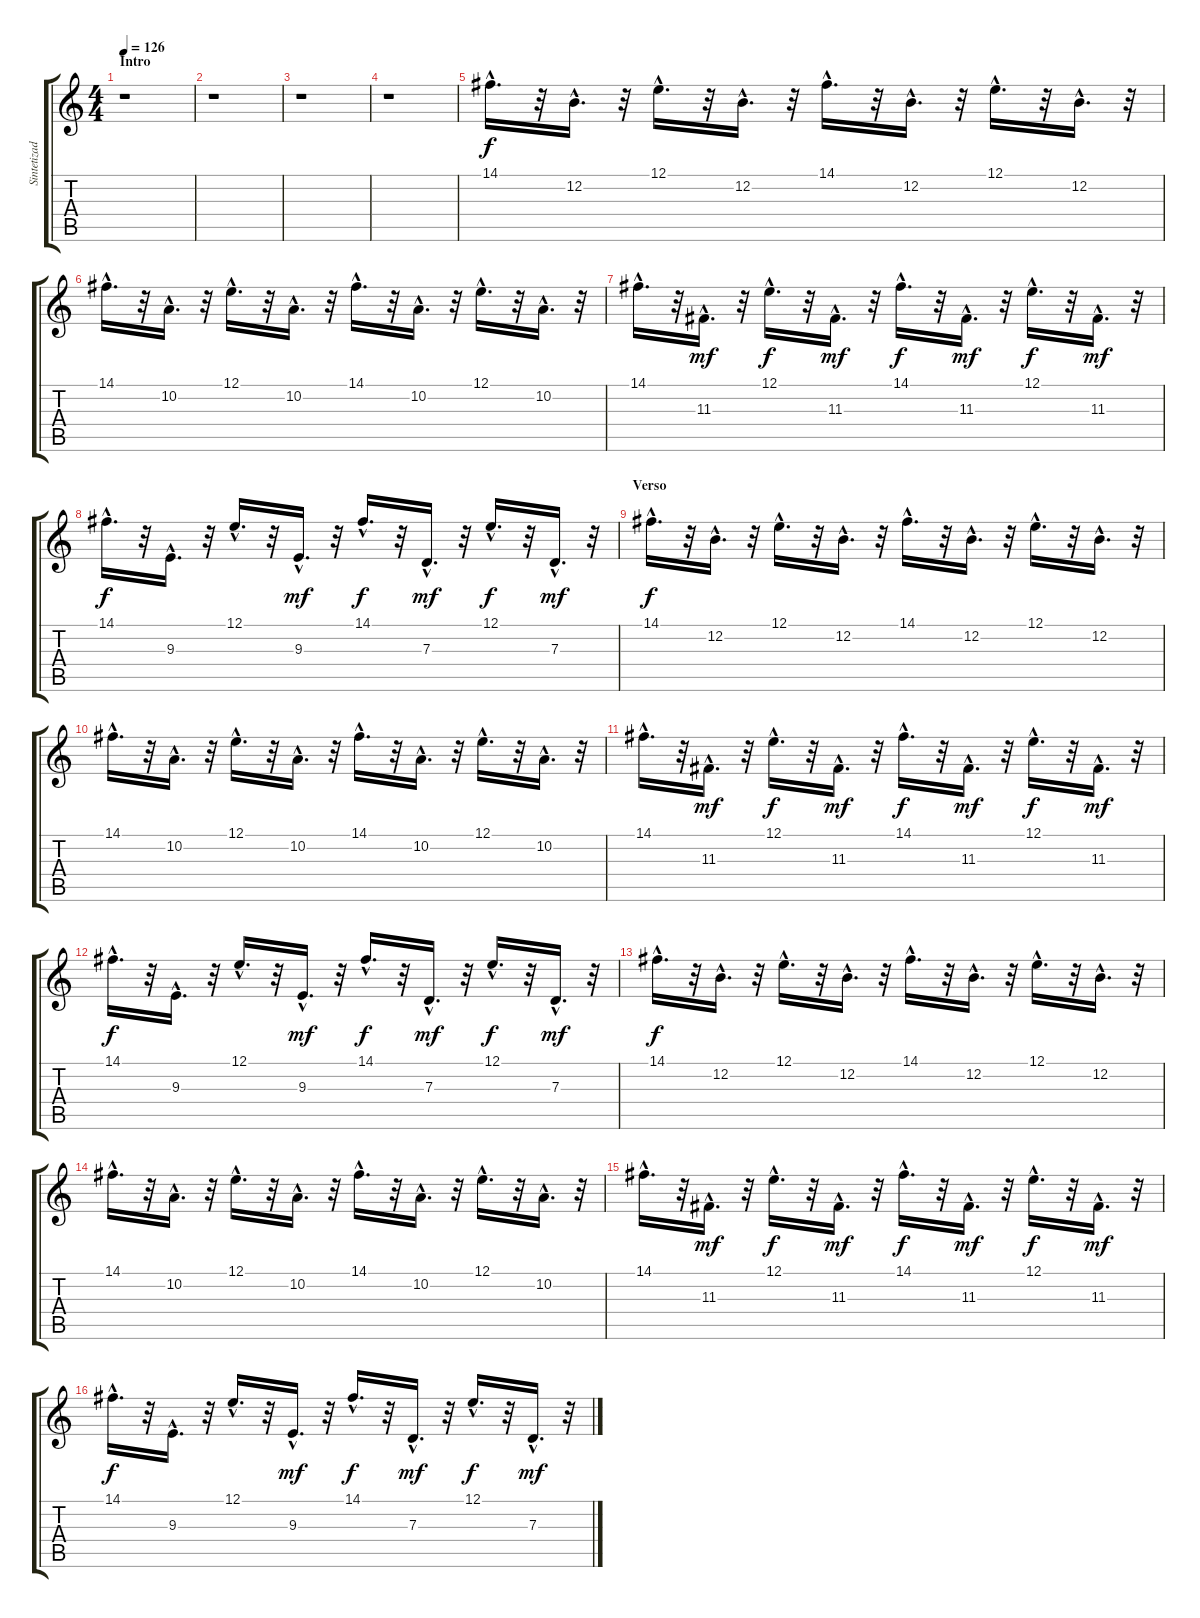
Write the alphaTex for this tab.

\track ("SintetizadoR 2" "Sintetizad") {instrument lead1square}
\staff {score tabs}
\tuning (E4 B3 G3 D3 A2 E2) {hide}
\ts (4 4)
\section ("" "Intro")
\tempo 126
\clef g2
\ks c
r.1{dy f instrument lead1square} |
r.1 |
r.1 |
r.1 |
14.1{hac}.16{d} r.32 12.2{hac}.16{d} r.32 12.1{hac}.16{d} r.32 12.2{hac}.16{d} r.32 14.1{hac}.16{d} r.32 12.2{hac}.16{d} r.32 12.1{hac}.16{d} r.32 12.2{hac}.16{d} r.32 |
14.1{hac}.16{d} r.32 10.2{hac}.16{d} r.32 12.1{hac}.16{d} r.32 10.2{hac}.16{d} r.32 14.1{hac}.16{d} r.32 10.2{hac}.16{d} r.32 12.1{hac}.16{d} r.32 10.2{hac}.16{d} r.32 |
14.1{hac}.16{d} r.32 11.3{hac}.16{d dy mf} r.32 12.1{hac}.16{d dy f} r.32 11.3{hac}.16{d dy mf} r.32 14.1{hac}.16{d dy f} r.32 11.3{hac}.16{d dy mf} r.32 12.1{hac}.16{d dy f} r.32 11.3{hac}.16{d dy mf} r.32 |
14.1{hac}.16{d dy f} r.32 9.3{hac}.16{d} r.32 12.1{hac}.16{d} r.32 9.3{hac}.16{d dy mf} r.32 14.1{hac}.16{d dy f} r.32 7.3{hac}.16{d dy mf} r.32 12.1{hac}.16{d dy f} r.32 7.3{hac}.16{d dy mf} r.32 |
\section ("" "Verso")
14.1{hac}.16{d dy f} r.32 12.2{hac}.16{d} r.32 12.1{hac}.16{d} r.32 12.2{hac}.16{d} r.32 14.1{hac}.16{d} r.32 12.2{hac}.16{d} r.32 12.1{hac}.16{d} r.32 12.2{hac}.16{d} r.32 |
14.1{hac}.16{d} r.32 10.2{hac}.16{d} r.32 12.1{hac}.16{d} r.32 10.2{hac}.16{d} r.32 14.1{hac}.16{d} r.32 10.2{hac}.16{d} r.32 12.1{hac}.16{d} r.32 10.2{hac}.16{d} r.32 |
14.1{hac}.16{d} r.32 11.3{hac}.16{d dy mf} r.32 12.1{hac}.16{d dy f} r.32 11.3{hac}.16{d dy mf} r.32 14.1{hac}.16{d dy f} r.32 11.3{hac}.16{d dy mf} r.32 12.1{hac}.16{d dy f} r.32 11.3{hac}.16{d dy mf} r.32 |
14.1{hac}.16{d dy f} r.32 9.3{hac}.16{d} r.32 12.1{hac}.16{d} r.32 9.3{hac}.16{d dy mf} r.32 14.1{hac}.16{d dy f} r.32 7.3{hac}.16{d dy mf} r.32 12.1{hac}.16{d dy f} r.32 7.3{hac}.16{d dy mf} r.32 |
14.1{hac}.16{d dy f} r.32 12.2{hac}.16{d} r.32 12.1{hac}.16{d} r.32 12.2{hac}.16{d} r.32 14.1{hac}.16{d} r.32 12.2{hac}.16{d} r.32 12.1{hac}.16{d} r.32 12.2{hac}.16{d} r.32 |
14.1{hac}.16{d} r.32 10.2{hac}.16{d} r.32 12.1{hac}.16{d} r.32 10.2{hac}.16{d} r.32 14.1{hac}.16{d} r.32 10.2{hac}.16{d} r.32 12.1{hac}.16{d} r.32 10.2{hac}.16{d} r.32 |
14.1{hac}.16{d} r.32 11.3{hac}.16{d dy mf} r.32 12.1{hac}.16{d dy f} r.32 11.3{hac}.16{d dy mf} r.32 14.1{hac}.16{d dy f} r.32 11.3{hac}.16{d dy mf} r.32 12.1{hac}.16{d dy f} r.32 11.3{hac}.16{d dy mf} r.32 |
14.1{hac}.16{d dy f} r.32 9.3{hac}.16{d} r.32 12.1{hac}.16{d} r.32 9.3{hac}.16{d dy mf} r.32 14.1{hac}.16{d dy f} r.32 7.3{hac}.16{d dy mf} r.32 12.1{hac}.16{d dy f} r.32 7.3{hac}.16{d dy mf} r.32
